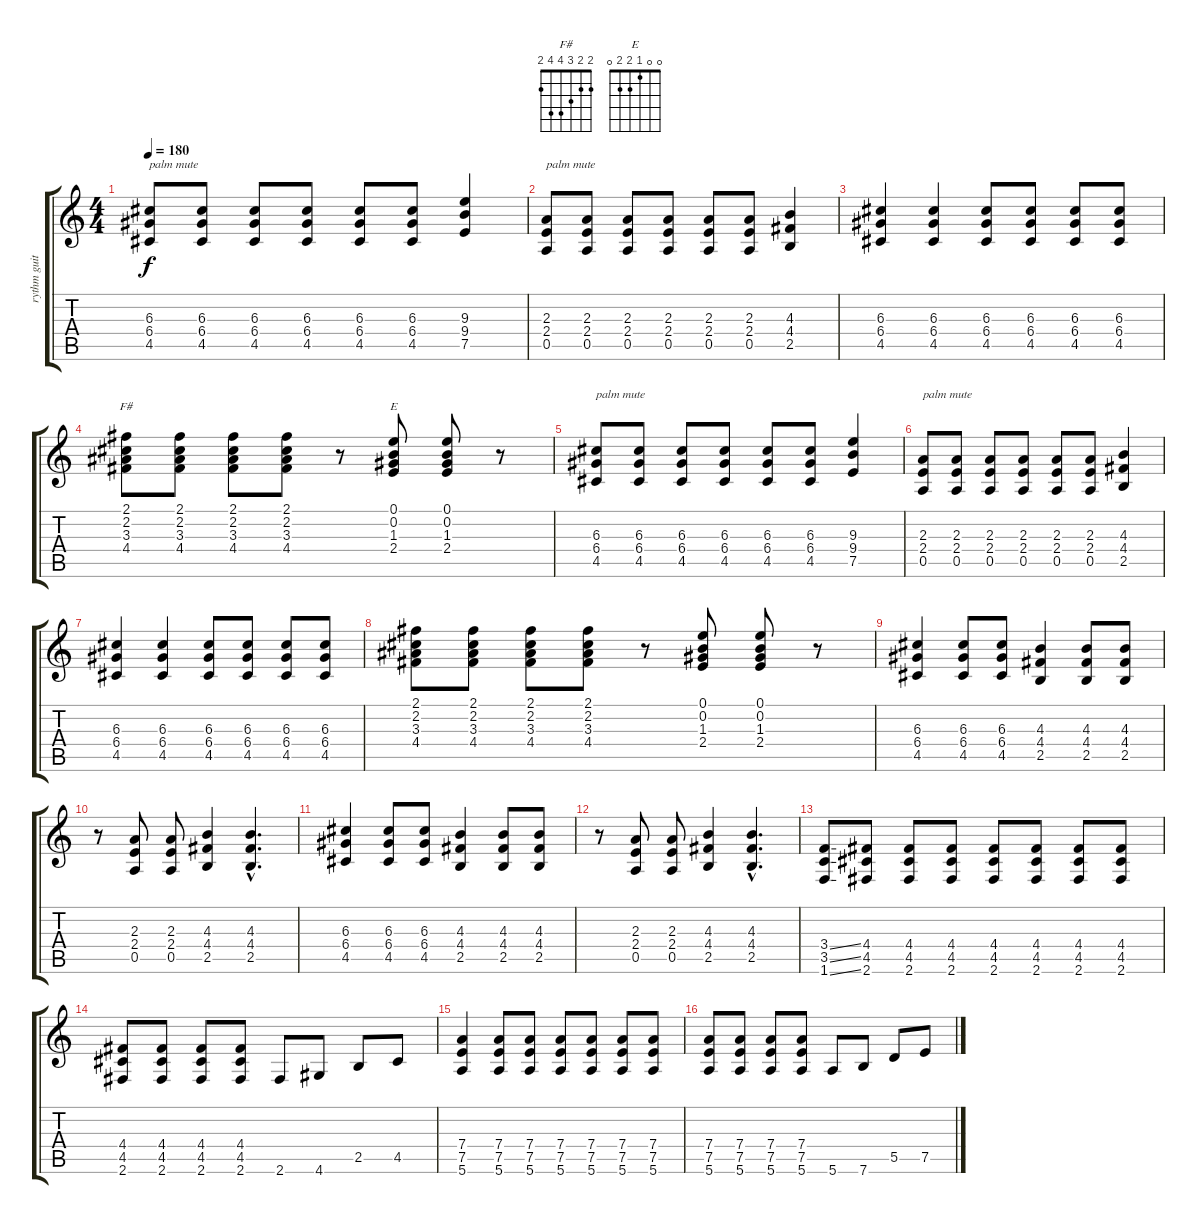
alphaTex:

\track ("rythm guitar" "rythm guit") {instrument distortionguitar}
\staff {score tabs}
\tuning (E4 B3 G3 D3 A2 E2) {hide}
\chord ("F#" 2 2 3 4 4 2)
\chord ("E" 0 0 1 2 2 0)
\ts (4 4)
\tempo 180
\clef g2
\ks c
(6.3 6.4 4.5).8{txt "palm mute" dy f} (6.3 6.4 4.5).8 (6.3 6.4 4.5).8 (6.3 6.4 4.5).8 (6.3 6.4 4.5).8 (6.3 6.4 4.5).8 (9.3 9.4 7.5).4 |
(2.3 2.4 0.5).8{txt "palm mute"} (2.3 2.4 0.5).8 (2.3 2.4 0.5).8 (2.3 2.4 0.5).8 (2.3 2.4 0.5).8 (2.3 2.4 0.5).8 (4.3 4.4 2.5).4 |
(6.3 6.4 4.5).4 (6.3 6.4 4.5).4 (6.3 6.4 4.5).8 (6.3 6.4 4.5).8 (6.3 6.4 4.5).8 (6.3 6.4 4.5).8 |
(2.1 2.2 3.3 4.4).8{ch "F#"} (2.1 2.2 3.3 4.4).8 (2.1 2.2 3.3 4.4).8 (2.1 2.2 3.3 4.4).8 r.8 (0.1 0.2 1.3 2.4).8{ch "E"} (0.1 0.2 1.3 2.4).8 r.8 |
(6.3 6.4 4.5).8{txt "palm mute"} (6.3 6.4 4.5).8 (6.3 6.4 4.5).8 (6.3 6.4 4.5).8 (6.3 6.4 4.5).8 (6.3 6.4 4.5).8 (9.3 9.4 7.5).4 |
(2.3 2.4 0.5).8{txt "palm mute"} (2.3 2.4 0.5).8 (2.3 2.4 0.5).8 (2.3 2.4 0.5).8 (2.3 2.4 0.5).8 (2.3 2.4 0.5).8 (4.3 4.4 2.5).4 |
(6.3 6.4 4.5).4 (6.3 6.4 4.5).4 (6.3 6.4 4.5).8 (6.3 6.4 4.5).8 (6.3 6.4 4.5).8 (6.3 6.4 4.5).8 |
(2.1 2.2 3.3 4.4).8 (2.1 2.2 3.3 4.4).8 (2.1 2.2 3.3 4.4).8 (2.1 2.2 3.3 4.4).8 r.8 (0.1 0.2 1.3 2.4).8 (0.1 0.2 1.3 2.4).8 r.8 |
(6.3 6.4 4.5).4 (6.3 6.4 4.5).8 (6.3 6.4 4.5).8 (4.3 4.4 2.5).4 (4.3 4.4 2.5).8 (4.3 4.4 2.5).8 |
r.8 (2.3 2.4 0.5).8 (2.3 2.4 0.5).8 (4.3 4.4 2.5).4 (4.3{hac} 4.4{hac} 2.5{hac}).4{d} |
(6.3 6.4 4.5).4 (6.3 6.4 4.5).8 (6.3 6.4 4.5).8 (4.3 4.4 2.5).4 (4.3 4.4 2.5).8 (4.3 4.4 2.5).8 |
r.8 (2.3 2.4 0.5).8 (2.3 2.4 0.5).8 (4.3 4.4 2.5).4 (4.3{hac} 4.4{hac} 2.5{hac}).4{d} |
(3.4{ss} 3.5{ss} 1.6{ss}).8 (4.4 4.5 2.6).8 (4.4 4.5 2.6).8 (4.4 4.5 2.6).8 (4.4 4.5 2.6).8 (4.4 4.5 2.6).8 (4.4 4.5 2.6).8 (4.4 4.5 2.6).8 |
(4.4 4.5 2.6).8 (4.4 4.5 2.6).8 (4.4 4.5 2.6).8 (4.4 4.5 2.6).8 2.6.8 4.6.8 2.5.8 4.5.8 |
(7.4 7.5 5.6).4 (7.4 7.5 5.6).8 (7.4 7.5 5.6).8 (7.4 7.5 5.6).8 (7.4 7.5 5.6).8 (7.4 7.5 5.6).8 (7.4 7.5 5.6).8 |
(7.4 7.5 5.6).8 (7.4 7.5 5.6).8 (7.4 7.5 5.6).8 (7.4 7.5 5.6).8 5.6.8 7.6.8 5.5.8 7.5.8
